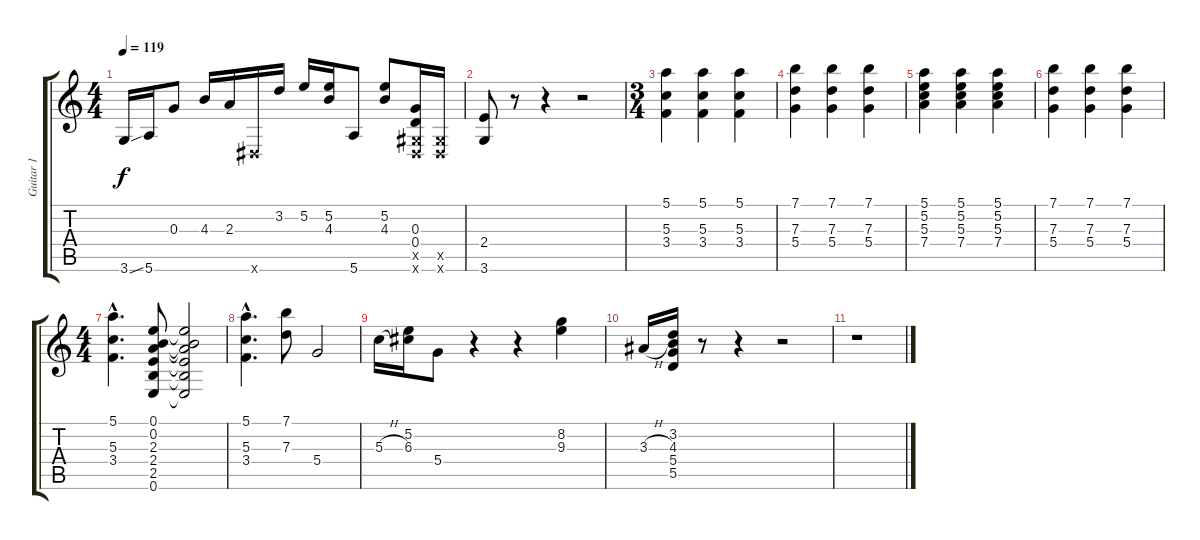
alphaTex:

\track ("Guitar 1" "Guitar 1") {instrument acousticguitarnylon}
\staff {score tabs}
\tuning (E4 B3 G3 D3 A2 E2) {hide}
\ts (4 4)
\tempo 119
\clef g2
\ks c
3.6{ss}.16{dy f} 5.6.16 0.3.8 4.3.16 2.3.16 -1.6{x}.16 3.2.16 5.2.16 (5.2 4.3).16 5.6.8 (5.2 4.3).8 (0.3 0.4 -1.5{x} -1.6{x}).16 (-1.5{x} -1.6{x}).16 |
(2.4 3.6).8 r.8 r.4 r.2 |
\ts (3 4)
(5.1 5.3 3.4).4 (5.1 5.3 3.4).4 (5.1 5.3 3.4).4 |
(7.1 7.3 5.4).4 (7.1 7.3 5.4).4 (7.1 7.3 5.4).4 |
(5.1 5.2 5.3 7.4).4 (5.1 5.2 5.3 7.4).4 (5.1 5.2 5.3 7.4).4 |
(7.1 7.3 5.4).4 (7.1 7.3 5.4).4 (7.1 7.3 5.4).4 |
\ts (4 4)
(5.1{hac} 5.3{hac} 3.4{hac}).4{d} (0.1 0.2 2.3 2.4 2.5 0.6).8 (0.1{t} 0.2{t} 2.3{t} 2.4{t} 2.5{t} 0.6{t}).2 |
(5.1{hac} 5.3{hac} 3.4{hac}).4{d} (7.1 7.3).8 5.4.2 |
5.3{h}.16 (5.2 6.3).16 5.4.8 r.4 r.4 (8.2 9.3).4 |
3.3{h}.16 (3.2 4.3 5.4 5.5).16 r.8 r.4 r.2 |
r.1
